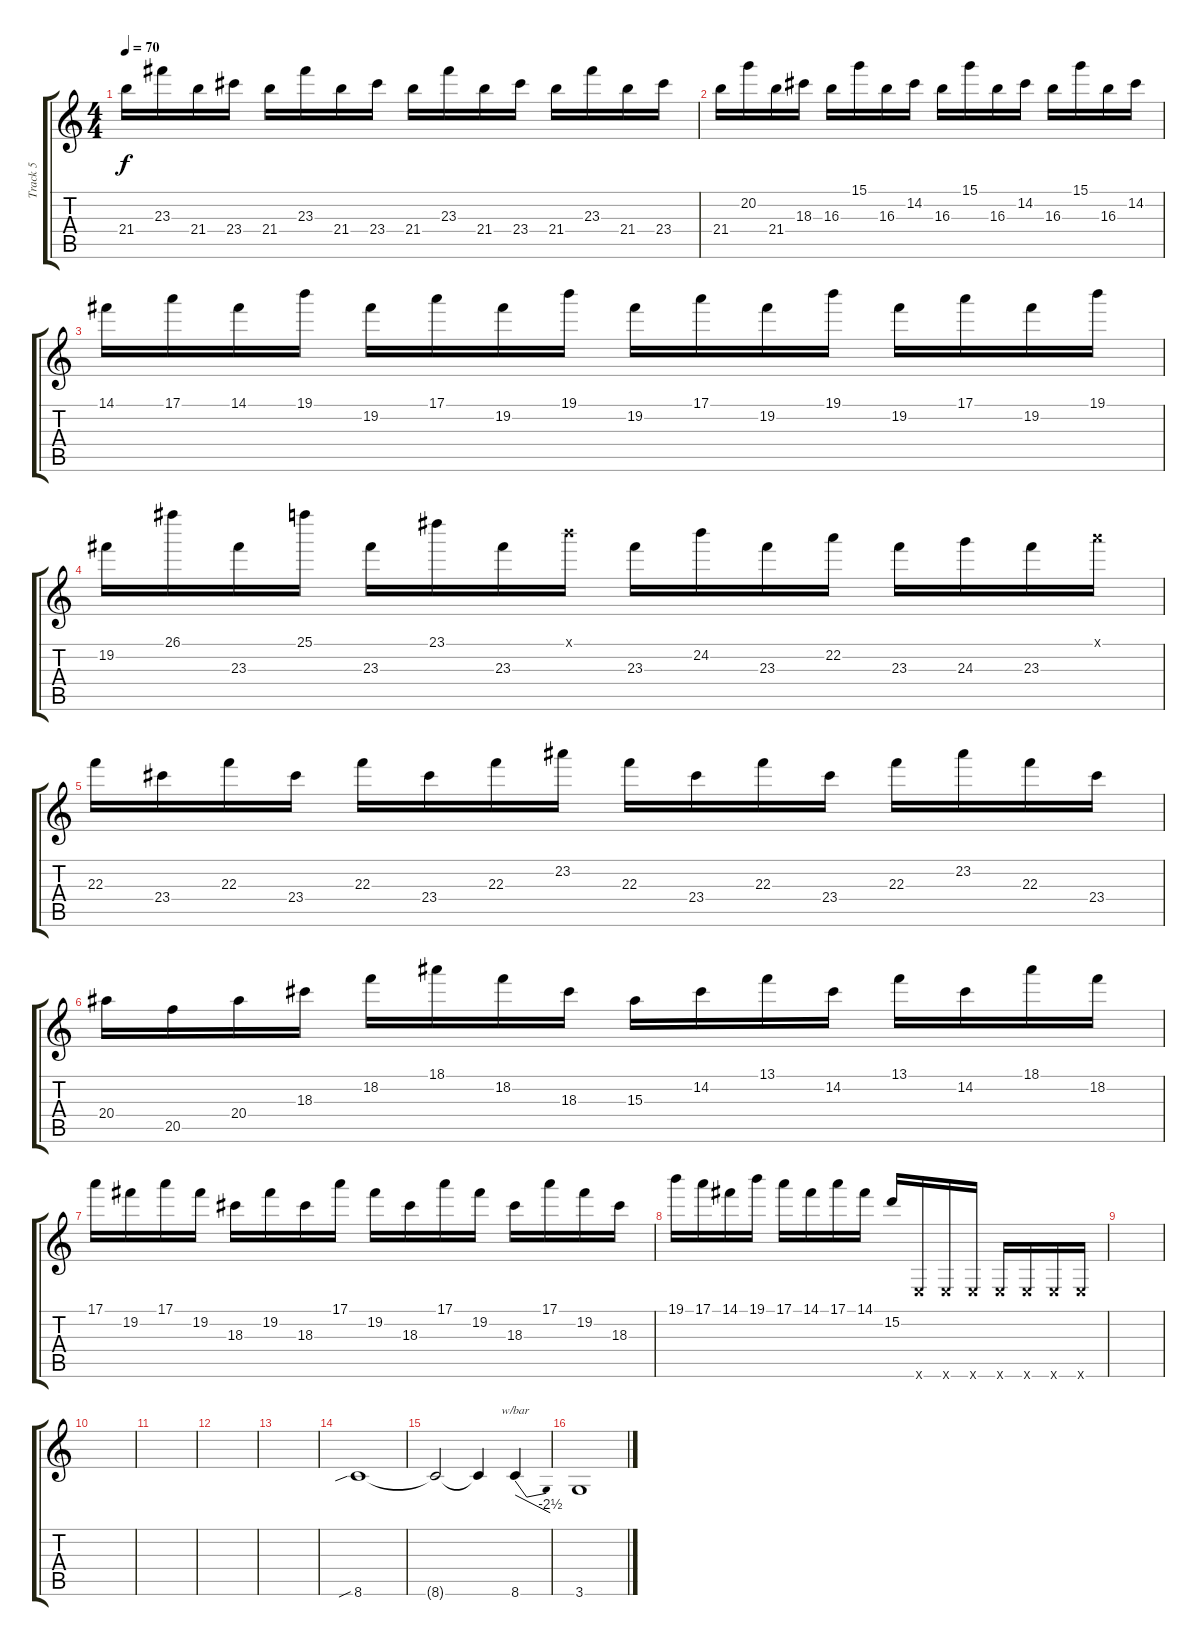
\track ("Track 5" "Track 5") {instrument guitarharmonics}
\staff {score tabs}
\tuning (E4 B3 G3 D3 A2 E2) {hide}
\ts (4 4)
\tempo 70
\clef g2
\ks c
21.4.16{dy f} 23.3.16 21.4.16 23.4.16 21.4.16 23.3.16 21.4.16 23.4.16 21.4.16 23.3.16 21.4.16 23.4.16 21.4.16 23.3.16 21.4.16 23.4.16 |
21.4.16 20.2.16 21.4.16 18.3.16 16.3.16 15.1.16 16.3.16 14.2.16 16.3.16 15.1.16 16.3.16 14.2.16 16.3.16 15.1.16 16.3.16 14.2.16 |
14.1.16 17.1.16 14.1.16 19.1.16 19.2.16 17.1.16 19.2.16 19.1.16 19.2.16 17.1.16 19.2.16 19.1.16 19.2.16 17.1.16 19.2.16 19.1.16 |
19.2.16 26.1.16 23.3.16 25.1.16 23.3.16 23.1.16 23.3.16 19.1{x}.16 23.3.16 24.2.16 23.3.16 22.2.16 23.3.16 24.3.16 23.3.16 17.1{x}.16 |
22.3.16 23.4.16 22.3.16 23.4.16 22.3.16 23.4.16 22.3.16 23.2.16 22.3.16 23.4.16 22.3.16 23.4.16 22.3.16 23.2.16 22.3.16 23.4.16 |
20.4.16 20.5.16 20.4.16 18.3.16 18.2.16 18.1.16 18.2.16 18.3.16 15.3.16 14.2.16 13.1.16 14.2.16 13.1.16 14.2.16 18.1.16 18.2.16 |
17.1.16 19.2.16 17.1.16 19.2.16 18.3.16 19.2.16 18.3.16 17.1.16 19.2.16 18.3.16 17.1.16 19.2.16 18.3.16 17.1.16 19.2.16 18.3.16 |
19.1.16{volume 6} 17.1.16 14.1.16 19.1.16 17.1.16 14.1.16 17.1.16 14.1.16 15.2.16 0.6{x}.16 0.6{x}.16 0.6{x}.16 0.6{x}.16 0.6{x}.16 0.6{x}.16 0.6{x}.16 |
|
|
|
|
|
8.6{sib}.1 |
8.6{t}.2 8.6{t}.4 8.6.4{tbe (dive default 0 0 60 -10)} |
3.6.1
